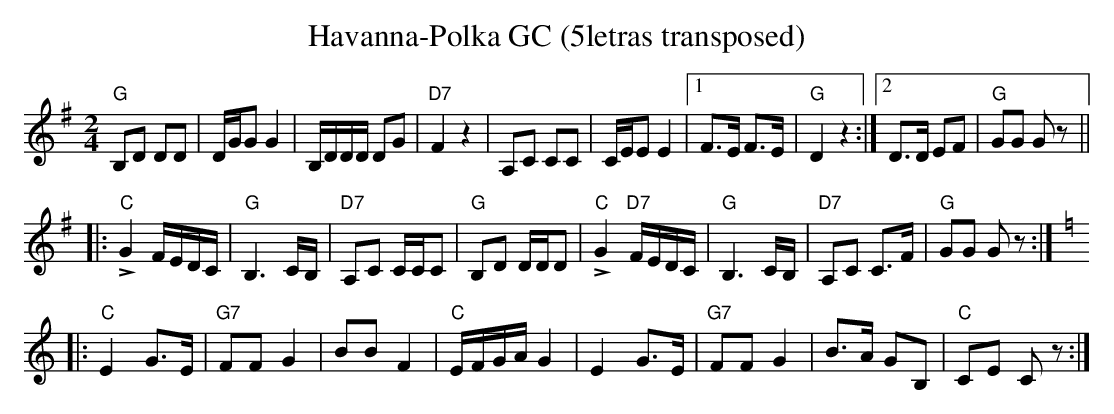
X:1
T:Havanna-Polka GC (5letras transposed)
M:2/4
L:1/16
K:G transpose=3 %%MIDI gchordon
"G"B,2D2 D2D2 | DGG2G4 | B,DDD D2G2 | "D7"F4z4 | A,2C2 C2C2 | CEE2E4 |1 F3E F3E | "G"D4z4 :|2 D3D E2F2 | "G"G2G2 G2z2 ||
|: "C"!>!G4 FEDC | "G"B,6CB, | "D7"A,2C2 CCC2 | "G"B,2D2 DDD2 | "C"!>!G4 "D7"FEDC | "G"B,6CB, | "D7"A,2C2 C3F | "G"G2G2 G2z2 :| [K:C]
|: "C"E4G3E | "G7"F2F2G4 | B2B2F4 | "C"EFGA G4 | E4G3E | "G7"F2F2G4 | B3A G2B,2 | "C"C2E2 C2z2 :|
